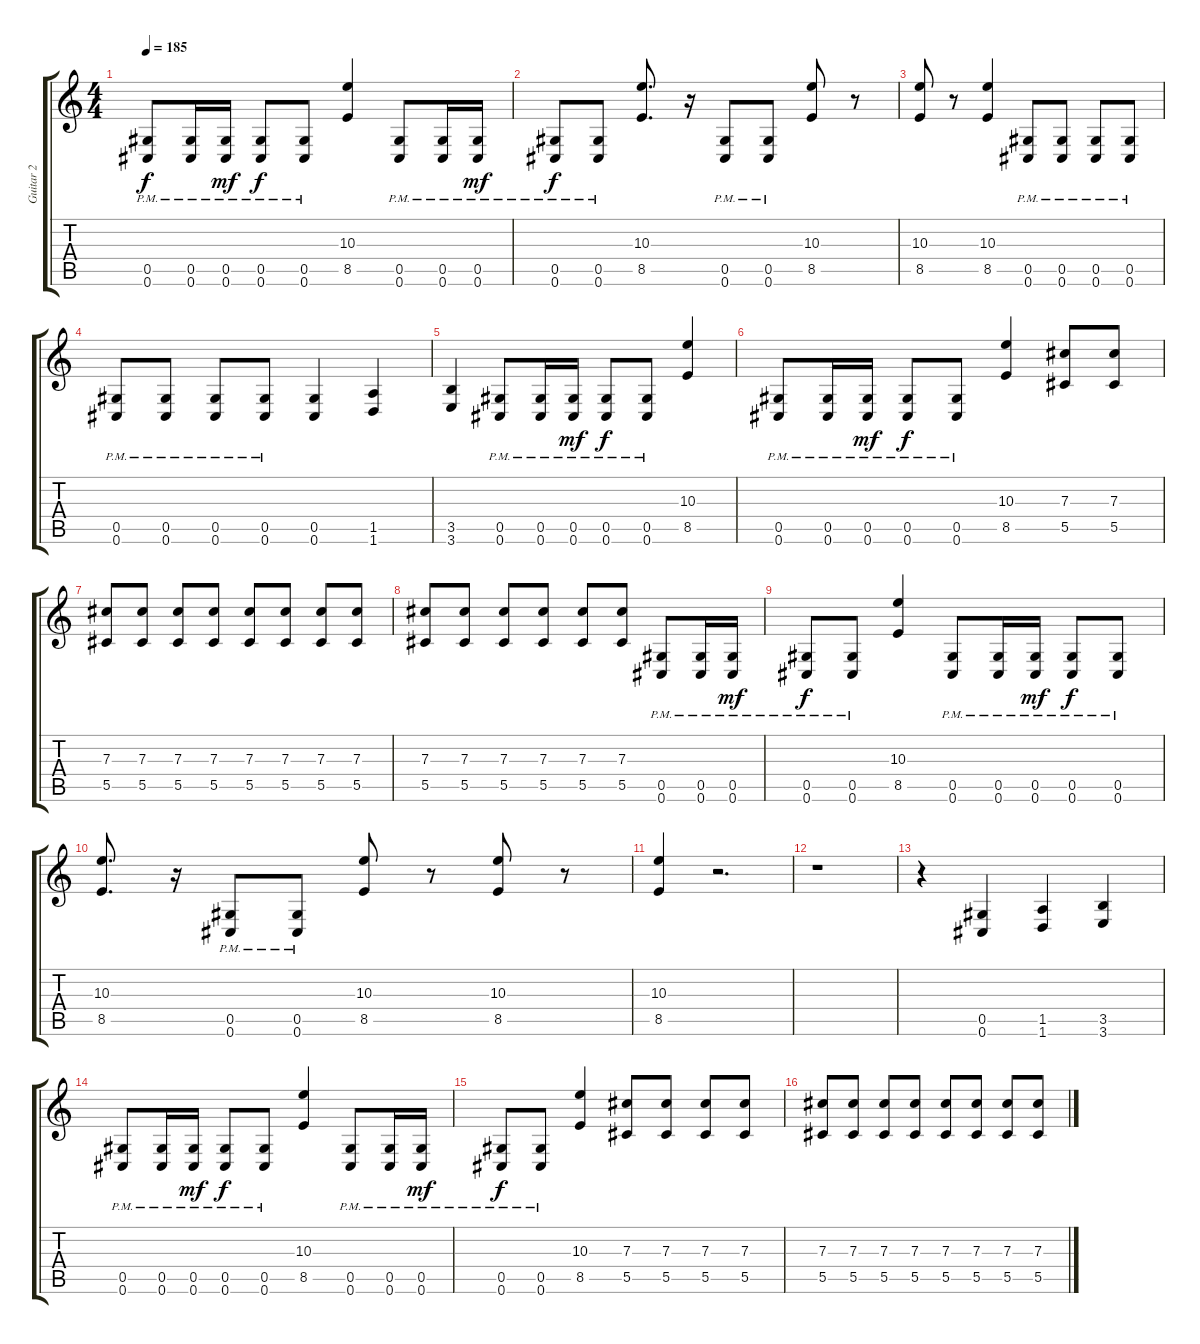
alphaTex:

\track ("Guitar 2" "Guitar 2") {instrument distortionguitar}
\staff {score tabs}
\tuning (Eb4 Bb3 Gb3 Db3 Ab2 Db2) {hide}
\ts (4 4)
\tempo 185
\clef g2
\ks c
(0.5{pm} 0.6{pm}).8{dy f} (0.5{pm} 0.6{pm}).16 (0.5{pm} 0.6{pm}).16{dy mf} (0.5{pm} 0.6{pm}).8{dy f} (0.5{pm} 0.6{pm}).8 (10.3 8.5).4 (0.5{pm} 0.6{pm}).8 (0.5{pm} 0.6{pm}).16 (0.5{pm} 0.6{pm}).16{dy mf} |
(0.5{pm} 0.6{pm}).8{dy f} (0.5{pm} 0.6{pm}).8 (10.3 8.5).8{d} r.16 (0.5{pm} 0.6{pm}).8 (0.5{pm} 0.6{pm}).8 (10.3 8.5).8 r.8 |
(10.3 8.5).8 r.8 (10.3 8.5).4 (0.5{pm} 0.6{pm}).8 (0.5{pm} 0.6{pm}).8 (0.5{pm} 0.6{pm}).8 (0.5{pm} 0.6{pm}).8 |
(0.5{pm} 0.6{pm}).8 (0.5{pm} 0.6{pm}).8 (0.5{pm} 0.6{pm}).8 (0.5{pm} 0.6{pm}).8 (0.5 0.6).4 (1.5 1.6).4 |
(3.5 3.6).4 (0.5{pm} 0.6{pm}).8 (0.5{pm} 0.6{pm}).16 (0.5{pm} 0.6{pm}).16{dy mf} (0.5{pm} 0.6{pm}).8{dy f} (0.5{pm} 0.6{pm}).8 (10.3 8.5).4 |
(0.5{pm} 0.6{pm}).8 (0.5{pm} 0.6{pm}).16 (0.5{pm} 0.6{pm}).16{dy mf} (0.5{pm} 0.6{pm}).8{dy f} (0.5{pm} 0.6{pm}).8 (10.3 8.5).4 (7.3 5.5).8 (7.3 5.5).8 |
(7.3 5.5).8 (7.3 5.5).8 (7.3 5.5).8 (7.3 5.5).8 (7.3 5.5).8 (7.3 5.5).8 (7.3 5.5).8 (7.3 5.5).8 |
(7.3 5.5).8 (7.3 5.5).8 (7.3 5.5).8 (7.3 5.5).8 (7.3 5.5).8 (7.3 5.5).8 (0.5{pm} 0.6{pm}).8 (0.5{pm} 0.6{pm}).16 (0.5{pm} 0.6{pm}).16{dy mf} |
(0.5{pm} 0.6{pm}).8{dy f} (0.5{pm} 0.6{pm}).8 (10.3 8.5).4 (0.5{pm} 0.6{pm}).8 (0.5{pm} 0.6{pm}).16 (0.5{pm} 0.6{pm}).16{dy mf} (0.5{pm} 0.6{pm}).8{dy f} (0.5{pm} 0.6{pm}).8 |
(10.3 8.5).8{d} r.16 (0.5{pm} 0.6{pm}).8 (0.5{pm} 0.6{pm}).8 (10.3 8.5).8 r.8 (10.3 8.5).8 r.8 |
(10.3 8.5).4 r.2{d} |
r.1 |
r.4 (0.5 0.6).4 (1.5 1.6).4 (3.5 3.6).4 |
(0.5{pm} 0.6{pm}).8 (0.5{pm} 0.6{pm}).16 (0.5{pm} 0.6{pm}).16{dy mf} (0.5{pm} 0.6{pm}).8{dy f} (0.5{pm} 0.6{pm}).8 (10.3 8.5).4 (0.5{pm} 0.6{pm}).8 (0.5{pm} 0.6{pm}).16 (0.5{pm} 0.6{pm}).16{dy mf} |
(0.5{pm} 0.6{pm}).8{dy f} (0.5{pm} 0.6{pm}).8 (10.3 8.5).4 (7.3 5.5).8 (7.3 5.5).8 (7.3 5.5).8 (7.3 5.5).8 |
(7.3 5.5).8 (7.3 5.5).8 (7.3 5.5).8 (7.3 5.5).8 (7.3 5.5).8 (7.3 5.5).8 (7.3 5.5).8 (7.3 5.5).8
